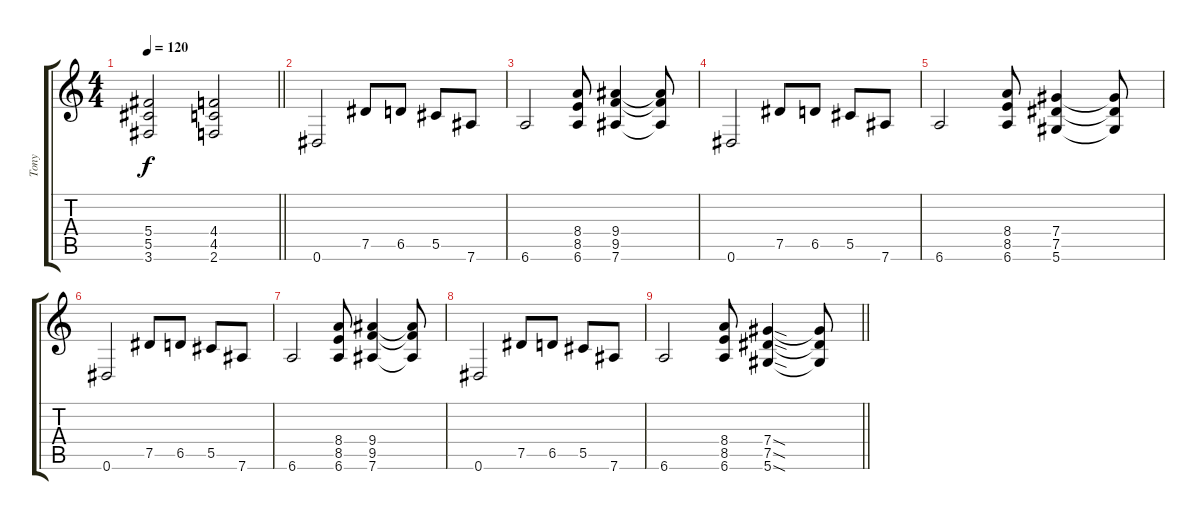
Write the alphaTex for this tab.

\track ("Tony" "Tony") {instrument overdrivenguitar}
\staff {score tabs}
\tuning (Eb4 Bb3 Gb3 Db3 Ab2 Eb2) {hide}
\ts (4 4)
\tempo 120
\clef g2
\barLineRight lightlight
\ks c
(5.4 5.5 3.6).2{dy f} (4.4 4.5 2.6).2 |
0.6.2 7.5.8 6.5.8 5.5.8 7.6.8 |
6.6.2 (8.4 8.5 6.6).8 (9.4 9.5 7.6).4 (9.4{t} 9.5{t} 7.6{t}).8 |
0.6.2 7.5.8 6.5.8 5.5.8 7.6.8 |
6.6.2 (8.4 8.5 6.6).8 (7.4 7.5 5.6).4 (7.4{t} 7.5{t} 5.6{t}).8 |
0.6.2 7.5.8 6.5.8 5.5.8 7.6.8 |
6.6.2 (8.4 8.5 6.6).8 (9.4 9.5 7.6).4 (9.4{t} 9.5{t} 7.6{t}).8 |
0.6.2 7.5.8 6.5.8 5.5.8 7.6.8 |
\barLineRight lightlight
6.6.2 (8.4 8.5 6.6).8 (7.4{sod} 7.5{sod} 5.6{sod}).4 (7.4{t} 7.5{t} 5.6{t}).8
